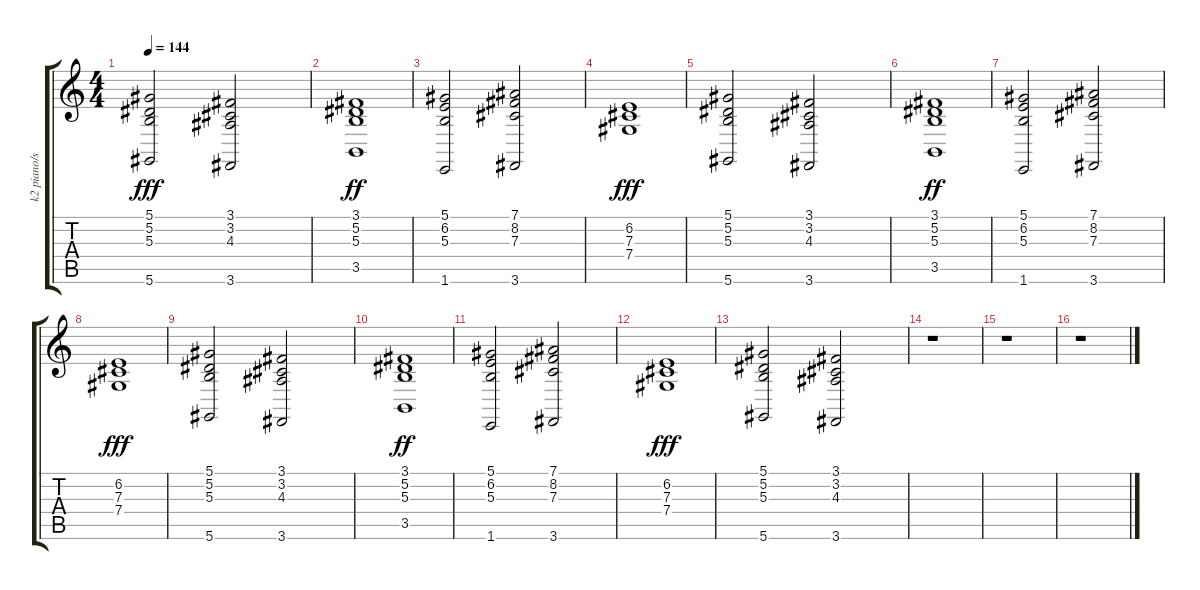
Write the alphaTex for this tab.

\track ("k2 piano/synth" "k2 piano/s") {instrument electricgrandpiano}
\staff {score tabs}
\tuning (Eb4 Bb3 Gb3 Db3 Ab2 Eb2) {hide}
\ts (4 4)
\tempo 144
\clef g2
\ks c
(5.1 5.2 5.3 5.6).2{dy fff} (3.1 3.2 4.3 3.6).2 |
(3.1 5.2 5.3 3.5).1{dy ff} |
(5.1 6.2 5.3 1.6).2 (7.1 8.2 7.3 3.6).2 |
(6.2 7.3 7.4).1{dy fff} |
(5.1 5.2 5.3 5.6).2 (3.1 3.2 4.3 3.6).2 |
(3.1 5.2 5.3 3.5).1{dy ff} |
(5.1 6.2 5.3 1.6).2 (7.1 8.2 7.3 3.6).2 |
(6.2 7.3 7.4).1{dy fff} |
(5.1 5.2 5.3 5.6).2 (3.1 3.2 4.3 3.6).2 |
(3.1 5.2 5.3 3.5).1{dy ff} |
(5.1 6.2 5.3 1.6).2 (7.1 8.2 7.3 3.6).2 |
(6.2 7.3 7.4).1{dy fff} |
(5.1 5.2 5.3 5.6).2 (3.1 3.2 4.3 3.6).2 |
r.1 |
r.1 |
r.1
